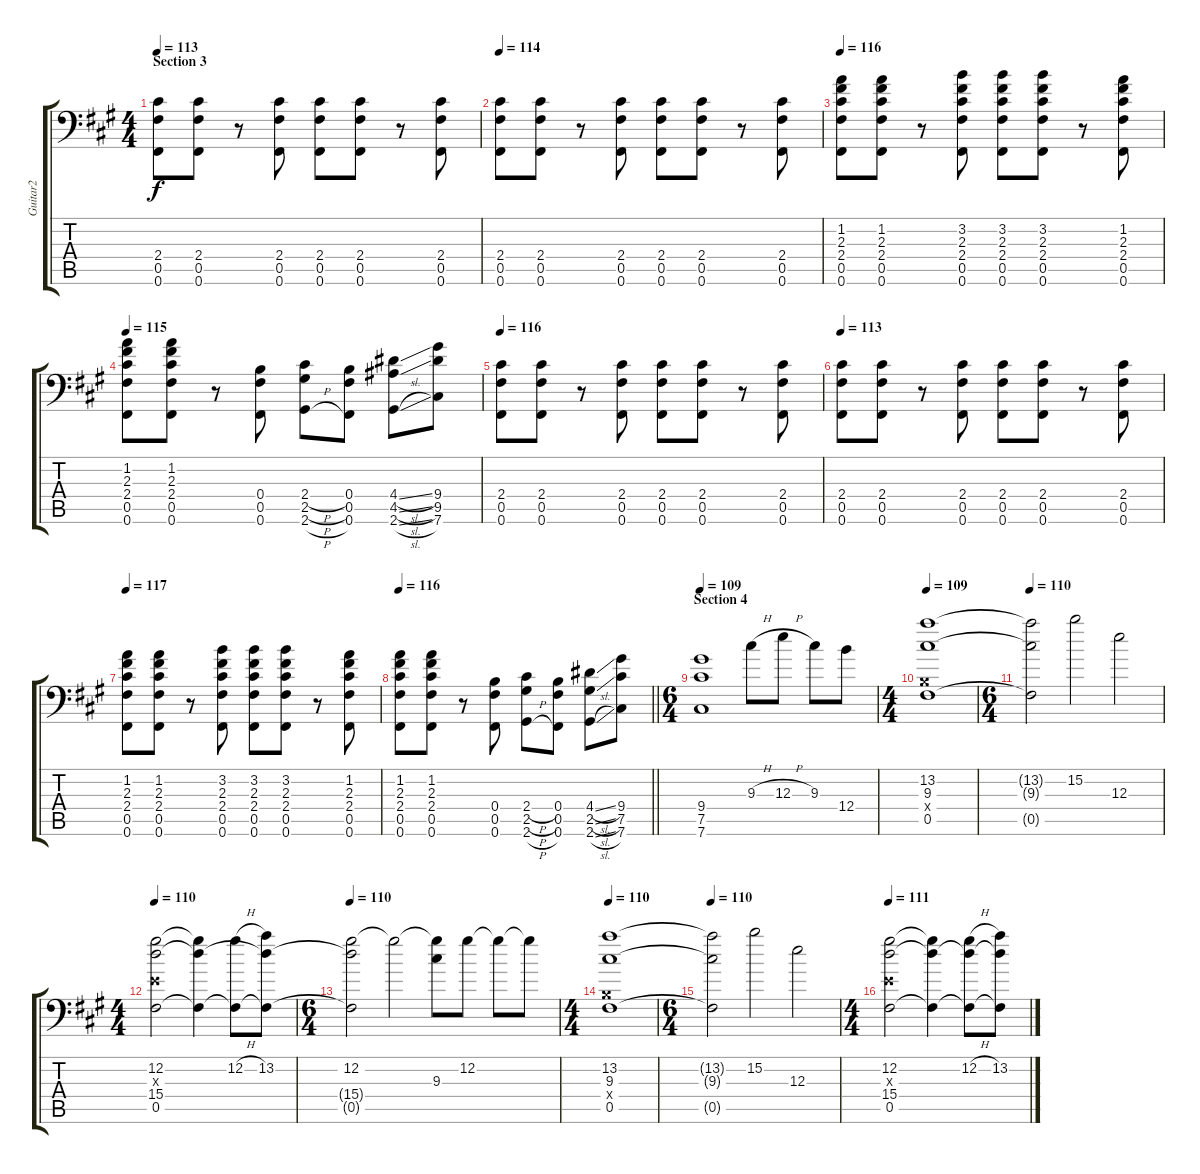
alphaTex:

\track ("Guitar2" "Guitar2") {instrument overdrivenguitar}
\staff {score tabs}
\tuning (B3 Ab3 E3 B2 Gb2 Gb1) {hide}
\ts (4 4)
\section ("" "Section 3")
\tempo 113
\clef f4
\ks f#minor
(2.4 0.5 0.6).8{dy f} (2.4 0.5 0.6).8 r.8 (2.4 0.5 0.6).8 (2.4 0.5 0.6).8 (2.4 0.5 0.6).8 r.8 (2.4 0.5 0.6).8 |
\tempo 114
(2.4 0.5 0.6).8 (2.4 0.5 0.6).8 r.8 (2.4 0.5 0.6).8 (2.4 0.5 0.6).8 (2.4 0.5 0.6).8 r.8 (2.4 0.5 0.6).8 |
\tempo 116
(1.2 2.3 2.4 0.5 0.6).8 (1.2 2.3 2.4 0.5 0.6).8 r.8 (3.2 2.3 2.4 0.5 0.6).8 (3.2 2.3 2.4 0.5 0.6).8 (3.2 2.3 2.4 0.5 0.6).8 r.8 (1.2 2.3 2.4 0.5 0.6).8 |
\tempo 115
(1.2 2.3 2.4 0.5 0.6).8 (1.2 2.3 2.4 0.5 0.6).8 r.8 (0.4 0.5 0.6).8 (2.4{h} 2.5{h} 2.6{h}).8 (0.4 0.5 0.6).8 (4.4{sl} 4.5{sl} 2.6{sl}).8 (9.4 9.5 7.6).8 |
\tempo 116
(2.4 0.5 0.6).8 (2.4 0.5 0.6).8 r.8 (2.4 0.5 0.6).8 (2.4 0.5 0.6).8 (2.4 0.5 0.6).8 r.8 (2.4 0.5 0.6).8 |
\tempo 113
(2.4 0.5 0.6).8 (2.4 0.5 0.6).8 r.8 (2.4 0.5 0.6).8 (2.4 0.5 0.6).8 (2.4 0.5 0.6).8 r.8 (2.4 0.5 0.6).8 |
\tempo 117
(1.2 2.3 2.4 0.5 0.6).8 (1.2 2.3 2.4 0.5 0.6).8 r.8 (3.2 2.3 2.4 0.5 0.6).8 (3.2 2.3 2.4 0.5 0.6).8 (3.2 2.3 2.4 0.5 0.6).8 r.8 (1.2 2.3 2.4 0.5 0.6).8 |
\tempo 116
\barLineRight lightlight
(1.2 2.3 2.4 0.5 0.6).8 (1.2 2.3 2.4 0.5 0.6).8 r.8 (0.4 0.5 0.6).8 (2.4{h} 2.5{h} 2.6{h}).8 (0.4 0.5 0.6).8 (4.4{sl} 2.5{sl} 2.6{sl}).8 (9.4 7.5 7.6).8 |
\ts (6 4)
\section ("" "Section 4")
\tempo 109
(9.4 7.5 7.6).1 9.3{h}.8{volume 5} 12.3{h}.8 9.3.8 12.4.8 |
\ts (4 4)
\tempo 109
(13.2 9.3 0.4{x} 0.5).1{volume 8 instrument overdrivenguitar} |
\ts (6 4)
\tempo 110
(13.2{t} 9.3{t} 0.5{t}).2 15.2.2 12.3.2 |
\ts (4 4)
\tempo 110
(12.2 0.3{x} 15.4 0.5).2 (12.2{t} 15.4{t} 0.5{t}).4 (12.2{h} 0.5{t}).8 (13.2 15.4{t} 0.5{t}).8 |
\ts (6 4)
\tempo 110
(12.2 15.4{t} 0.5{t}).2 12.2{t}.2 (12.2{t} 9.3).8 12.2.8 12.2{t}.8 12.2{t}.8 |
\ts (4 4)
\tempo 110
(13.2 9.3 0.4{x} 0.5).1 |
\ts (6 4)
\tempo 110
(13.2{t} 9.3{t} 0.5{t}).2 15.2.2 12.3.2 |
\ts (4 4)
\tempo 111
(12.2 0.3{x} 15.4 0.5).2 (12.2{t} 15.4{t} 0.5{t}).4 (12.2{h} 15.4{t} 0.5{t}).8 (13.2 15.4{t} 0.5{t}).8
